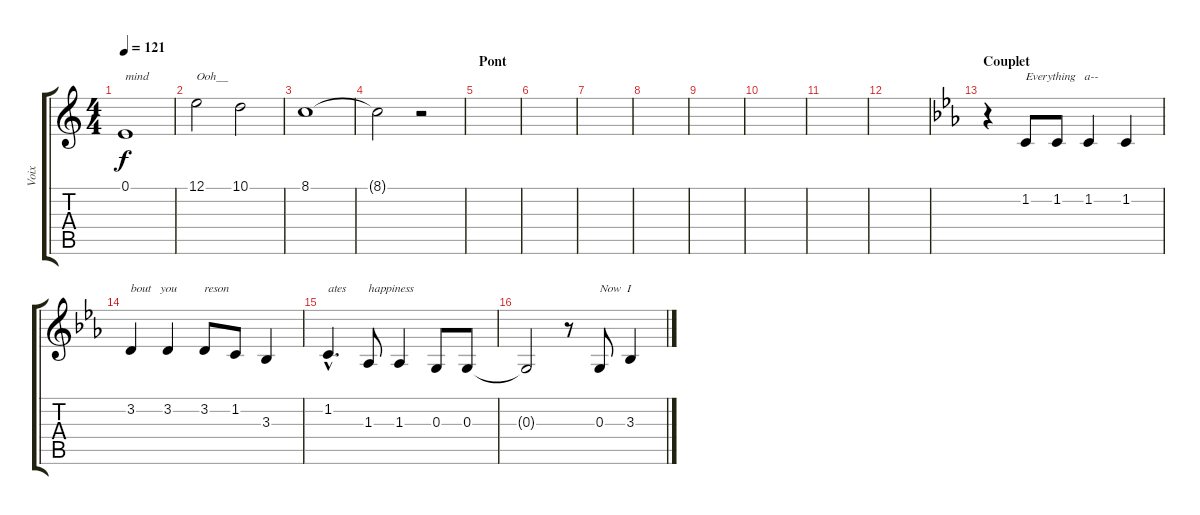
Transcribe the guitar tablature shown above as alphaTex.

\track ("Voix" "Voix") {instrument choiraahs}
\staff {score tabs}
\tuning (E4 B3 G3 D3 A2 E2) {hide}
\ts (4 4)
\tempo 121
\clef g2
\ks c
0.1.1{txt "mind" dy f} |
12.1.2{txt "Ooh__"} 10.1.2 |
8.1.1 |
8.1{t}.2 r.2 |
\section ("" "Pont")
|
|
|
|
|
|
|
|
\section ("" "Couplet")
\ks eb
r.4 1.2.8{txt "Everything   a--"} 1.2.8 1.2.4 1.2.4 |
3.2.4{txt "bout   you"} 3.2.4 3.2.8{txt "reson"} 1.2.8 3.3.4 |
1.2{hac}.4{d txt "ates"} 1.3.8{txt "happiness"} 1.3.4 0.3.8 0.3.8 |
0.3{t}.2 r.8 0.3.8{txt "Now  I"} 3.3.4
